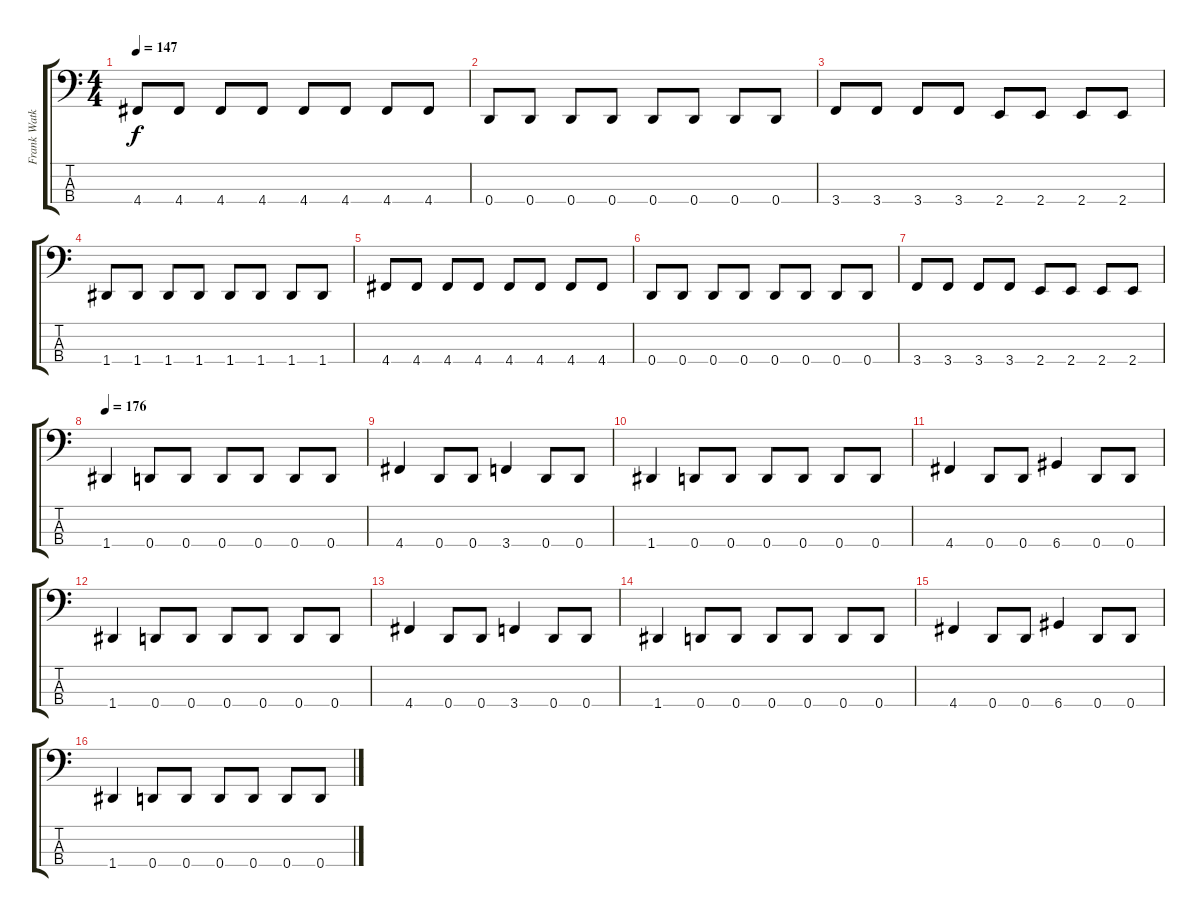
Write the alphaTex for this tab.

\track ("Frank Watkins (Bass)" "Frank Watk") {instrument electricbassfinger}
\staff {score tabs}
\tuning (F2 C2 G1 D1) {hide}
\ts (4 4)
\tempo 147
\clef f4
\ks c
4.4.8{dy f} 4.4.8 4.4.8 4.4.8 4.4.8 4.4.8 4.4.8 4.4.8 |
0.4.8 0.4.8 0.4.8 0.4.8 0.4.8 0.4.8 0.4.8 0.4.8 |
3.4.8 3.4.8 3.4.8 3.4.8 2.4.8 2.4.8 2.4.8 2.4.8 |
1.4.8 1.4.8 1.4.8 1.4.8 1.4.8 1.4.8 1.4.8 1.4.8 |
4.4.8 4.4.8 4.4.8 4.4.8 4.4.8 4.4.8 4.4.8 4.4.8 |
0.4.8 0.4.8 0.4.8 0.4.8 0.4.8 0.4.8 0.4.8 0.4.8 |
3.4.8 3.4.8 3.4.8 3.4.8 2.4.8 2.4.8 2.4.8 2.4.8 |
\tempo 176
1.4.4 0.4.8 0.4.8 0.4.8 0.4.8 0.4.8 0.4.8 |
4.4.4 0.4.8 0.4.8 3.4.4 0.4.8 0.4.8 |
1.4.4 0.4.8 0.4.8 0.4.8 0.4.8 0.4.8 0.4.8 |
4.4.4 0.4.8 0.4.8 6.4.4 0.4.8 0.4.8 |
1.4.4 0.4.8 0.4.8 0.4.8 0.4.8 0.4.8 0.4.8 |
4.4.4 0.4.8 0.4.8 3.4.4 0.4.8 0.4.8 |
1.4.4 0.4.8 0.4.8 0.4.8 0.4.8 0.4.8 0.4.8 |
4.4.4 0.4.8 0.4.8 6.4.4 0.4.8 0.4.8 |
1.4.4 0.4.8 0.4.8 0.4.8 0.4.8 0.4.8 0.4.8
